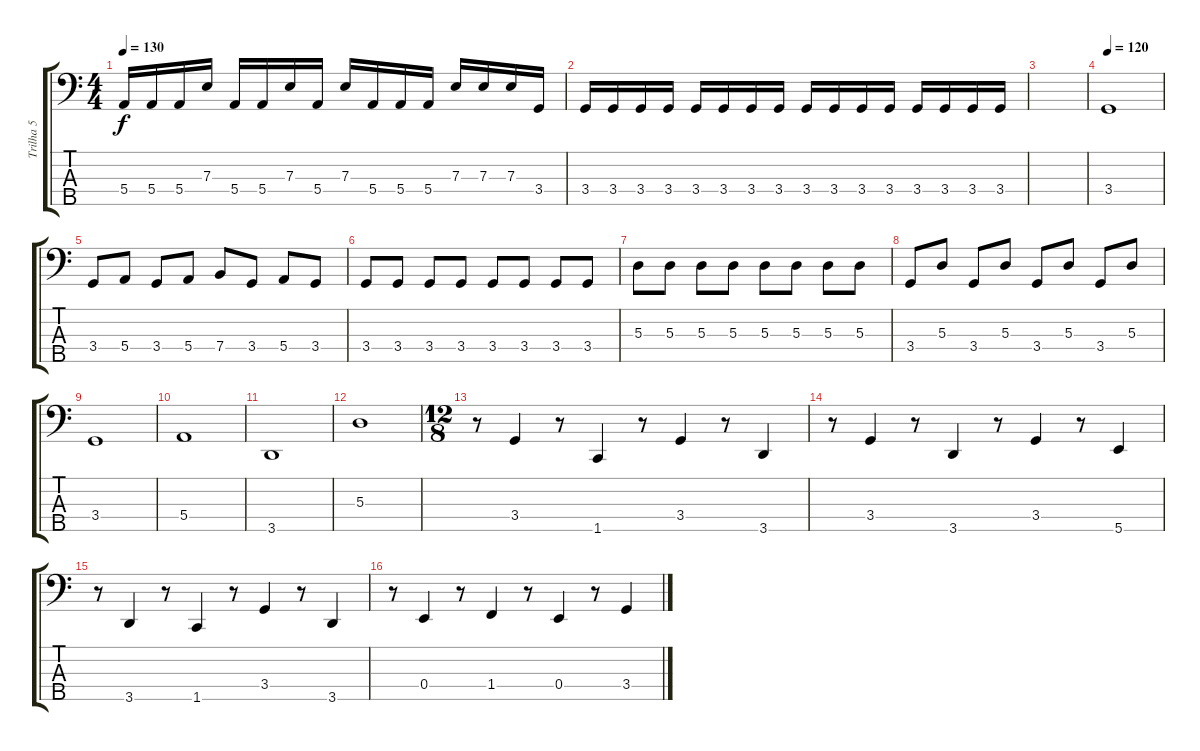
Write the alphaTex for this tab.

\track ("Trilha 5" "Trilha 5") {instrument electricbassfinger}
\staff {score tabs}
\tuning (G2 D2 A1 E1 B0) {hide}
\ts (4 4)
\tempo 130
\clef f4
\ks c
5.4.16{dy f} 5.4.16 5.4.16 7.3.16 5.4.16 5.4.16 7.3.16 5.4.16 7.3.16 5.4.16 5.4.16 5.4.16 7.3.16 7.3.16 7.3.16 3.4.16 |
3.4.16 3.4.16 3.4.16 3.4.16 3.4.16 3.4.16 3.4.16 3.4.16 3.4.16 3.4.16 3.4.16 3.4.16 3.4.16 3.4.16 3.4.16 3.4.16 |
|
\tempo 120
3.4.1 |
3.4.8 5.4.8 3.4.8 5.4.8 7.4.8 3.4.8 5.4.8 3.4.8 |
3.4.8 3.4.8 3.4.8 3.4.8 3.4.8 3.4.8 3.4.8 3.4.8 |
5.3.8 5.3.8 5.3.8 5.3.8 5.3.8 5.3.8 5.3.8 5.3.8 |
3.4.8 5.3.8 3.4.8 5.3.8 3.4.8 5.3.8 3.4.8 5.3.8 |
3.4.1 |
5.4.1 |
3.5.1 |
5.3.1 |
\ts (12 8)
r.8 3.4.4 r.8 1.5.4 r.8 3.4.4 r.8 3.5.4 |
r.8 3.4.4 r.8 3.5.4 r.8 3.4.4 r.8 5.5.4 |
r.8 3.5.4 r.8 1.5.4 r.8 3.4.4 r.8 3.5.4 |
r.8 0.4.4 r.8 1.4.4 r.8 0.4.4 r.8 3.4.4
